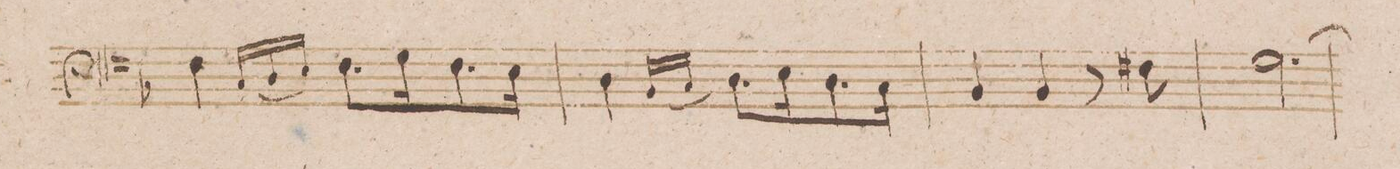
**kern	**dynam
*I"Fagotto Primo.	*
*clefF4	*
*k[b-]	*
*met(c)	*
*M3/4	*
4F\	.
(16qqC/LL	.
16qqD/	.
16qqE/JJ)	.
8.F\L	.
16G\K	.
8.F\	.
16E\Jk	.
=15	=15
4D\	.
(16qqBB-/LL	.
16qqC/JJ)	.
8.D\L	.
16E\K	.
8.D\	.
16C\Jk	.
=16	=16
4BB-/	.
4BB-/	.
8r	.
8F#X\	.
=17	=17
*2\right	*
[2.G\	.
=18	=18
*-	*-
